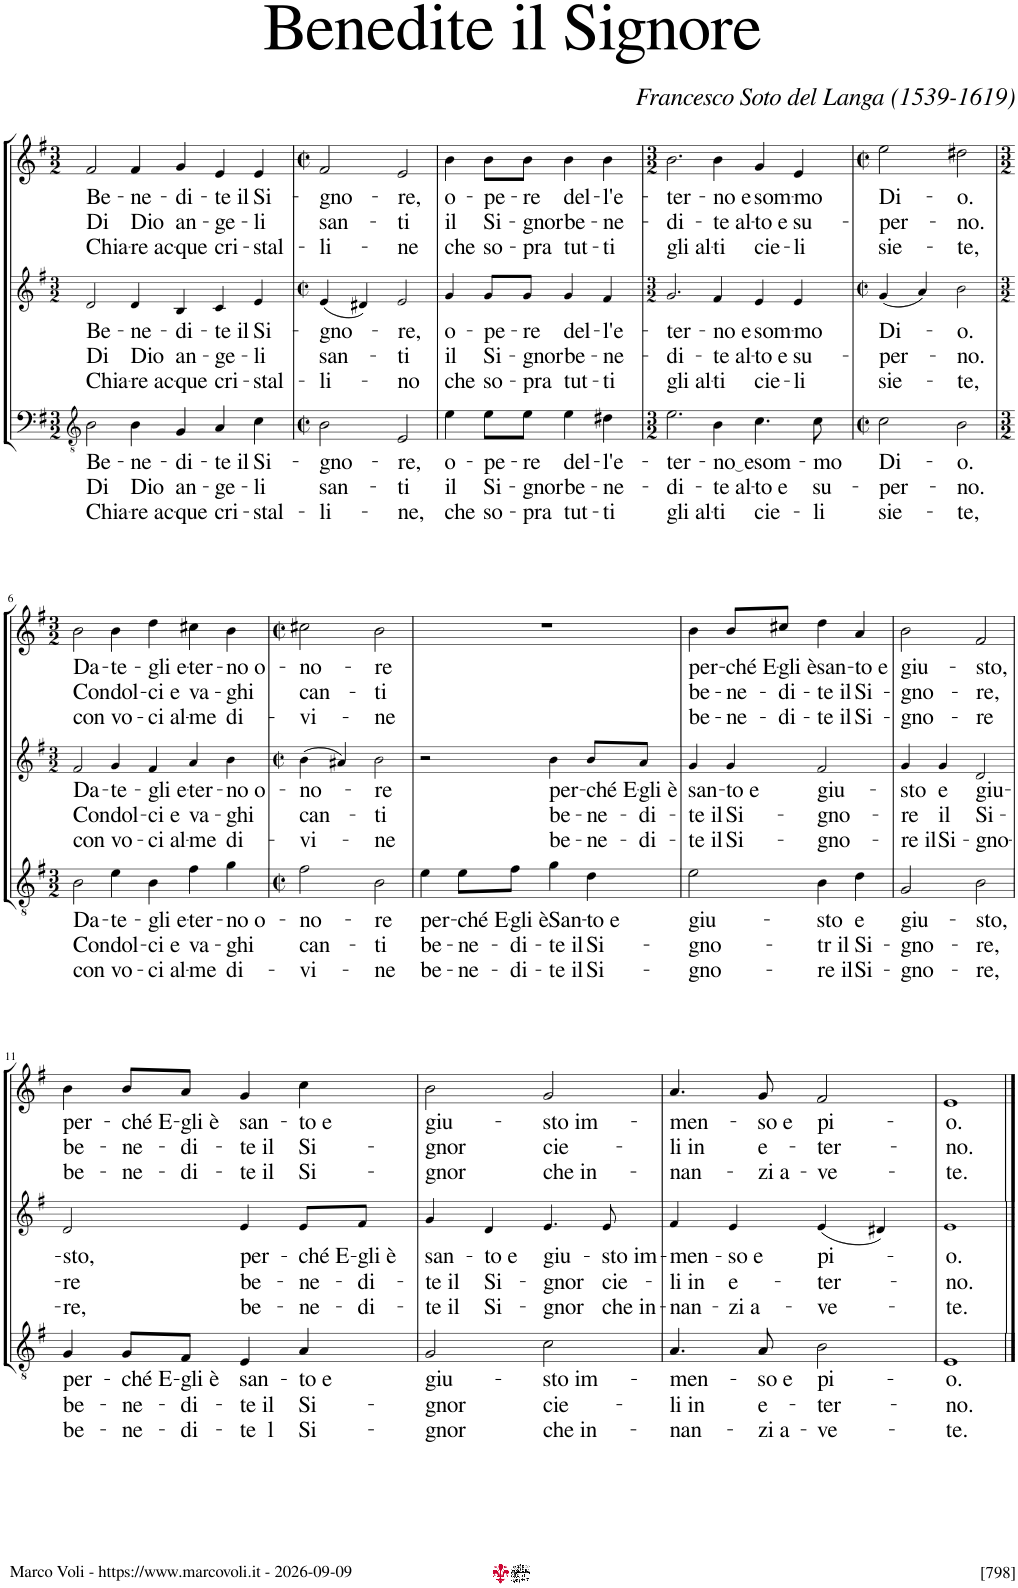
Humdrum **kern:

**kern	**text	**text	**text	**kern	**text	**text	**text	**kern	**text	**text	**text
*part3	*part3	*part3	*part3	*part2	*part2	*part2	*part2	*part1	*part1	*part1	*part1
*staff3	*staff3	*staff3	*staff3	*staff2	*staff2	*staff2	*staff2	*staff1	*staff1	*staff1	*staff1
*I"Men	*	*	*	*I"Women	*	*	*	*I"Soprano	*	*	*
*	*	*	*	*stria5	*	*	*	*	*	*	*
*clefGv2	*	*	*	*clefG2	*	*	*	*clefG2	*	*	*
*k[f#]	*	*	*	*k[f#]	*	*	*	*k[f#]	*	*	*
*M3/2	*	*	*	*M3/2	*	*	*	*M3/2	*	*	*
=1	=1	=1	=1	=1	=1	=1	=1	=1	=1	=1	=1
!	!LO:LY:b	!LO:LY:b	!LO:LY:b	!	!LO:LY:b	!LO:LY:b	!LO:LY:b	!	!LO:LY:b	!LO:LY:b	!LO:LY:b
2B\	Be-	Di	Chia-	2d/	Be-	Di	Chia-	2f#/	Be-	Di	Chia-
!	!LO:LY:b	!LO:LY:b	!LO:LY:b	!	!LO:LY:b	!LO:LY:b	!LO:LY:b	!	!LO:LY:b	!LO:LY:b	!LO:LY:b
4B\	-ne-	Dio	-re ac-	4d/	-ne-	Dio	-re ac-	4f#/	-ne-	Dio	-re ac-
!	!LO:LY:b	!LO:LY:b	!LO:LY:b	!	!LO:LY:b	!LO:LY:b	!LO:LY:b	!	!LO:LY:b	!LO:LY:b	!LO:LY:b
4G/	-di-	an-	-que	4B/	-di-	an-	-que	4g/	-di-	an-	-que
!	!LO:LY:b	!LO:LY:b	!LO:LY:b	!	!LO:LY:b	!LO:LY:b	!LO:LY:b	!	!LO:LY:b	!LO:LY:b	!LO:LY:b
4A/	te il	-ge-	cri-	4c/	-te il	-ge-	cri-	4e/	-te il	-ge-	cri-
!	!LO:LY:b	!LO:LY:b	!LO:LY:b	!	!LO:LY:b	!LO:LY:b	!LO:LY:b	!	!LO:LY:b	!LO:LY:b	!LO:LY:b
4c\	Si-	-li	-stal-	4e/	Si-	-li	-stal-	4e/	Si-	-li	-stal-
=2	=2	=2	=2	=2	=2	=2	=2	=2	=2	=2	=2
*M2/2	*	*	*	*M2/2	*	*	*	*M2/2	*	*	*
*met(c|)	*	*	*	*met(c|)	*	*	*	*met(c|)	*	*	*
!	!LO:LY:b	!LO:LY:b	!LO:LY:b	!	!LO:LY:b	!LO:LY:b	!LO:LY:b	!	!LO:LY:b	!LO:LY:b	!LO:LY:b
2B\	-gno-	san-	-li-	(4e/	-gno-	san-	-li-	2f#/	-gno-	san-	-li-
.	.	.	.	4d#X/)	.	.	.	.	.	.	.
!	!LO:LY:b	!LO:LY:b	!LO:LY:b	!	!LO:LY:b	!LO:LY:b	!LO:LY:b	!	!LO:LY:b	!LO:LY:b	!LO:LY:b
2E/	-re,	-ti	-ne,	2e/	-re,	-ti	-no	2e/	-re,	-ti	-ne
=3	=3	=3	=3	=3	=3	=3	=3	=3	=3	=3	=3
!	!LO:LY:b	!LO:LY:b	!LO:LY:b	!	!LO:LY:b	!LO:LY:b	!LO:LY:b	!	!LO:LY:b	!LO:LY:b	!LO:LY:b
4e\	o-	il	che	4g/	o-	il	che	4b\	o-	il	che
!	!LO:LY:b	!LO:LY:b	!LO:LY:b	!	!LO:LY:b	!LO:LY:b	!LO:LY:b	!	!LO:LY:b	!LO:LY:b	!LO:LY:b
8e\L	-pe-	Si-	so-	8g/L	-pe-	Si-	so-	8b\L	-pe-	Si-	so-
!	!LO:LY:b	!LO:LY:b	!LO:LY:b	!	!LO:LY:b	!LO:LY:b	!LO:LY:b	!	!LO:LY:b	!LO:LY:b	!LO:LY:b
8e\J	-re	-gnor	-pra	8g/J	-re	-gnor	-pra	8b\J	-re	-gnor	-pra
!	!LO:LY:b	!LO:LY:b	!LO:LY:b	!	!LO:LY:b	!LO:LY:b	!LO:LY:b	!	!LO:LY:b	!LO:LY:b	!LO:LY:b
4e\	del-	be-	tut-	4g/	del-	be-	tut-	4b\	del-	be-	tut-
!	!LO:LY:b	!LO:LY:b	!LO:LY:b	!	!LO:LY:b	!LO:LY:b	!LO:LY:b	!	!LO:LY:b	!LO:LY:b	!LO:LY:b
4d#X\	-l'e-	-ne-	-ti	4f#/	-l'e-	-ne-	-ti	4b\	-l'e-	-ne-	-ti
=4	=4	=4	=4	=4	=4	=4	=4	=4	=4	=4	=4
*M3/2	*	*	*	*M3/2	*	*	*	*M3/2	*	*	*
!	!LO:LY:b	!LO:LY:b	!LO:LY:b	!	!LO:LY:b	!LO:LY:b	!LO:LY:b	!	!LO:LY:b	!LO:LY:b	!LO:LY:b
2.e\	-ter-	-di-	gli al-	2.g/	-ter-	-di-	gli al-	2.b\	-ter-	-di-	gli al-
!	!LO:LY:b	!LO:LY:b	!LO:LY:b	!	!LO:LY:b	!LO:LY:b	!LO:LY:b	!	!LO:LY:b	!LO:LY:b	!LO:LY:b
4B\	no e	-te al-	-ti	4f#/	-no e	-te al-	-ti	4b\	-no e	-te al-	-ti
!	!LO:LY:b	!LO:LY:b	!LO:LY:b	!	!LO:LY:b	!LO:LY:b	!LO:LY:b	!	!LO:LY:b	!LO:LY:b	!LO:LY:b
4.c\	som-	-to e	cie-	4e/	som-	-to e	cie-	4g/	som-	-to e	cie-
!	!	!	!	!	!LO:LY:b	!LO:LY:b	!LO:LY:b	!	!LO:LY:b	!LO:LY:b	!LO:LY:b
.	.	.	.	4e/	-mo	su-	-li	4e/	-mo	su-	-li
!	!LO:LY:b	!LO:LY:b	!LO:LY:b	!	!	!	!	!	!	!	!
8c\	-mo	su-	-li	.	.	.	.	.	.	.	.
=5	=5	=5	=5	=5	=5	=5	=5	=5	=5	=5	=5
*M2/2	*	*	*	*M2/2	*	*	*	*M2/2	*	*	*
*met(c|)	*	*	*	*met(c|)	*	*	*	*met(c|)	*	*	*
!	!LO:LY:b	!LO:LY:b	!LO:LY:b	!	!LO:LY:b	!LO:LY:b	!LO:LY:b	!	!LO:LY:b	!LO:LY:b	!LO:LY:b
2c\	Di-	-per-	sie-	(4g/	Di-	-per-	sie-	2ee\	Di-	-per-	sie-
.	.	.	.	4a/)	.	.	.	.	.	.	.
!	!LO:LY:b	!LO:LY:b	!LO:LY:b	!	!LO:LY:b	!LO:LY:b	!LO:LY:b	!	!LO:LY:b	!LO:LY:b	!LO:LY:b
2B\	-o.	-no.	-te,	2b\	-o.	-no.	-te,	2dd#X\	-o.	-no.	-te,
!!LO:LB:g=z
=6	=6	=6	=6	=6	=6	=6	=6	=6	=6	=6	=6
*M3/2	*	*	*	*M3/2	*	*	*	*M3/2	*	*	*
!	!LO:LY:b	!LO:LY:b	!LO:LY:b	!	!LO:LY:b	!LO:LY:b	!LO:LY:b	!	!LO:LY:b	!LO:LY:b	!LO:LY:b
2B\	Da-	Con	con	2f#/	Da-	Con	con	2b\	Da-	Con	con
!	!LO:LY:b	!LO:LY:b	!LO:LY:b	!	!LO:LY:b	!LO:LY:b	!LO:LY:b	!	!LO:LY:b	!LO:LY:b	!LO:LY:b
4e\	-te-	dol-	vo-	4g/	-te-	dol-	vo-	4b\	-te-	dol-	vo-
!	!LO:LY:b	!LO:LY:b	!LO:LY:b	!	!LO:LY:b	!LO:LY:b	!LO:LY:b	!	!LO:LY:b	!LO:LY:b	!LO:LY:b
4B\	-gli e-	-ci e	-ci al-	4f#/	-gli e-	-ci e	-ci al-	4dd\	-gli e-	-ci e	-ci al-
!	!LO:LY:b	!LO:LY:b	!LO:LY:b	!	!LO:LY:b	!LO:LY:b	!LO:LY:b	!	!LO:LY:b	!LO:LY:b	!LO:LY:b
4f#\	-ter-	va-	-me	4a/	-ter-	va-	-me	4cc#X\	-ter-	va-	-me
!	!LO:LY:b	!LO:LY:b	!LO:LY:b	!	!LO:LY:b	!LO:LY:b	!LO:LY:b	!	!LO:LY:b	!LO:LY:b	!LO:LY:b
4g\	-no o-	-ghi	di-	4b\	-no o-	-ghi	di-	4b\	-no o-	-ghi	di-
=7	=7	=7	=7	=7	=7	=7	=7	=7	=7	=7	=7
*M2/2	*	*	*	*M2/2	*	*	*	*M2/2	*	*	*
*met(c|)	*	*	*	*met(c|)	*	*	*	*met(c|)	*	*	*
!	!LO:LY:b	!LO:LY:b	!LO:LY:b	!	!LO:LY:b	!LO:LY:b	!LO:LY:b	!	!LO:LY:b	!LO:LY:b	!LO:LY:b
2f#\	-no-	can-	-vi-	(4b\	-no-	can-	-vi-	2cc#X\	-no-	can-	-vi-
.	.	.	.	4a#X/)	.	.	.	.	.	.	.
!	!LO:LY:b	!LO:LY:b	!LO:LY:b	!	!LO:LY:b	!LO:LY:b	!LO:LY:b	!	!LO:LY:b	!LO:LY:b	!LO:LY:b
2B\	-re	-ti	-ne	2b\	-re	-ti	-ne	2b\	-re	-ti	-ne
=8	=8	=8	=8	=8	=8	=8	=8	=8	=8	=8	=8
!	!LO:LY:b	!LO:LY:b	!LO:LY:b	!	!	!	!	!	!	!	!
4e\	per-	be-	be-	2r	.	.	.	1r	.	.	.
!	!LO:LY:b	!LO:LY:b	!LO:LY:b	!	!	!	!	!	!	!	!
8e\L	-ché E-	-ne-	-ne-	.	.	.	.	.	.	.	.
!	!LO:LY:b	!LO:LY:b	!LO:LY:b	!	!	!	!	!	!	!	!
8f#\J	-gli è	-di-	-di-	.	.	.	.	.	.	.	.
!	!LO:LY:b	!LO:LY:b	!LO:LY:b	!	!LO:LY:b	!LO:LY:b	!LO:LY:b	!	!	!	!
4g\	San-	-te il	-te il	4b\	per-	be-	be-	.	.	.	.
!	!LO:LY:b	!LO:LY:b	!LO:LY:b	!	!LO:LY:b	!LO:LY:b	!LO:LY:b	!	!	!	!
4d\	-to e	Si-	Si-	8b/L	-ché E-	-ne-	-ne-	.	.	.	.
!	!	!	!	!	!LO:LY:b	!LO:LY:b	!LO:LY:b	!	!	!	!
.	.	.	.	8a/J	-gli è	-di-	-di-	.	.	.	.
=9	=9	=9	=9	=9	=9	=9	=9	=9	=9	=9	=9
!	!LO:LY:b	!LO:LY:b	!LO:LY:b	!	!LO:LY:b	!LO:LY:b	!LO:LY:b	!	!LO:LY:b	!LO:LY:b	!LO:LY:b
2e\	giu-	-gno-	-gno-	4g/	san-	te il	te il	4b\	per-	be-	be-
!	!	!	!	!	!LO:LY:b	!LO:LY:b	!LO:LY:b	!	!LO:LY:b	!LO:LY:b	!LO:LY:b
.	.	.	.	4g/	-to e	Si-	Si-	8b/L	-ché E-	-ne-	-ne-
!	!	!	!	!	!	!	!	!	!LO:LY:b	!LO:LY:b	!LO:LY:b
.	.	.	.	.	.	.	.	8cc#X/J	-gli è	-di-	-di-
!	!LO:LY:b	!LO:LY:b	!LO:LY:b	!	!LO:LY:b	!LO:LY:b	!LO:LY:b	!	!LO:LY:b	!LO:LY:b	!LO:LY:b
4B\	-sto	-tr il	-re il	2f#/	giu-	-gno-	-gno-	4dd\	san-	-te il	-te il
!	!LO:LY:b	!LO:LY:b	!LO:LY:b	!	!	!	!	!	!LO:LY:b	!LO:LY:b	!LO:LY:b
4d\	e	Si-	Si-	.	.	.	.	4a/	to e	Si-	Si-
=10	=10	=10	=10	=10	=10	=10	=10	=10	=10	=10	=10
!	!LO:LY:b	!LO:LY:b	!LO:LY:b	!	!LO:LY:b	!LO:LY:b	!LO:LY:b	!	!LO:LY:b	!LO:LY:b	!LO:LY:b
2G/	giu-	-gno-	-gno-	4g/	-sto	-re	-re il	2b\	giu-	-gno-	-gno-
!	!	!	!	!	!LO:LY:b	!LO:LY:b	!LO:LY:b	!	!	!	!
.	.	.	.	4g/	e	il	Si-	.	.	.	.
!	!LO:LY:b	!LO:LY:b	!LO:LY:b	!	!LO:LY:b	!LO:LY:b	!LO:LY:b	!	!LO:LY:b	!LO:LY:b	!LO:LY:b
2B\	-sto,	-re,	-re,	2d/	giu-	Si-	-gno-	2f#/	-sto,	-re,	-re
!!LO:LB:g=z
=11	=11	=11	=11	=11	=11	=11	=11	=11	=11	=11	=11
!	!LO:LY:b	!LO:LY:b	!LO:LY:b	!	!LO:LY:b	!LO:LY:b	!LO:LY:b	!	!LO:LY:b	!LO:LY:b	!LO:LY:b
4G/	per-	be-	be-	2d/	-sto,	-re	-re,	4b\	per-	be-	be-
!	!LO:LY:b	!LO:LY:b	!LO:LY:b	!	!	!	!	!	!LO:LY:b	!LO:LY:b	!LO:LY:b
8G/L	-ché E-	-ne-	-ne-	.	.	.	.	8b/L	-ché E-	-ne-	-ne-
!	!LO:LY:b	!LO:LY:b	!LO:LY:b	!	!	!	!	!	!LO:LY:b	!LO:LY:b	!LO:LY:b
8F#/J	-gli è	-di-	-di-	.	.	.	.	8a/J	-gli è	-di-	-di-
!	!LO:LY:b	!LO:LY:b	!LO:LY:b	!	!LO:LY:b	!LO:LY:b	!LO:LY:b	!	!LO:LY:b	!LO:LY:b	!LO:LY:b
4E/	san-	-te il	-te l	4e/	per-	be-	be-	4g/	san-	-te il	-te il
!	!LO:LY:b	!LO:LY:b	!LO:LY:b	!	!LO:LY:b	!LO:LY:b	!LO:LY:b	!	!LO:LY:b	!LO:LY:b	!LO:LY:b
4A/	-to e	Si-	Si-	8e/L	-ché E-	-ne-	-ne-	4cc\	-to e	Si-	Si-
!	!	!	!	!	!LO:LY:b	!LO:LY:b	!LO:LY:b	!	!	!	!
.	.	.	.	8f#/J	-gli è	-di-	-di-	.	.	.	.
=12	=12	=12	=12	=12	=12	=12	=12	=12	=12	=12	=12
!	!LO:LY:b	!LO:LY:b	!LO:LY:b	!	!LO:LY:b	!LO:LY:b	!LO:LY:b	!	!LO:LY:b	!LO:LY:b	!LO:LY:b
2G/	giu-	-gnor	-gnor	4g/	san-	-te il	-te il	2b\	giu-	-gnor	-gnor
!	!	!	!	!	!LO:LY:b	!LO:LY:b	!LO:LY:b	!	!	!	!
.	.	.	.	4d/	-to e	Si-	Si-	.	.	.	.
!	!LO:LY:b	!LO:LY:b	!LO:LY:b	!	!LO:LY:b	!LO:LY:b	!LO:LY:b	!	!LO:LY:b	!LO:LY:b	!LO:LY:b
2c\	-sto im-	cie-	che in-	4.e/	giu-	-gnor	-gnor	2g/	-sto im-	cie-	che in-
!	!	!	!	!	!LO:LY:b	!LO:LY:b	!LO:LY:b	!	!	!	!
.	.	.	.	8e/	-sto im-	cie-	che in-	.	.	.	.
=13	=13	=13	=13	=13	=13	=13	=13	=13	=13	=13	=13
!	!LO:LY:b	!LO:LY:b	!LO:LY:b	!	!LO:LY:b	!LO:LY:b	!LO:LY:b	!	!LO:LY:b	!LO:LY:b	!LO:LY:b
4.A/	-men-	-li in	-nan-	4f#/	men-	li in	-nan-	4.a/	-men-	-li in	-nan-
!	!	!	!	!	!LO:LY:b	!LO:LY:b	!LO:LY:b	!	!	!	!
.	.	.	.	4e/	-so e	e-	-zi a-	.	.	.	.
!	!LO:LY:b	!LO:LY:b	!LO:LY:b	!	!	!	!	!	!LO:LY:b	!LO:LY:b	!LO:LY:b
8A/	-so e	e-	-zi a-	.	.	.	.	8g/	-so e	e-	-zi a-
!	!LO:LY:b	!LO:LY:b	!LO:LY:b	!	!LO:LY:b	!LO:LY:b	!LO:LY:b	!	!LO:LY:b	!LO:LY:b	!LO:LY:b
2B\	pi-	-ter-	-ve-	(4e/	pi-	-ter-	-ve-	2f#/	pi-	-ter-	-ve-
.	.	.	.	4d#X/)	.	.	.	.	.	.	.
=14	=14	=14	=14	=14	=14	=14	=14	=14	=14	=14	=14
!	!LO:LY:b	!LO:LY:b	!LO:LY:b	!	!LO:LY:b	!LO:LY:b	!LO:LY:b	!	!LO:LY:b	!LO:LY:b	!LO:LY:b
1E	-o.	-no.	-te.	1e	-o.	-no.	-te.	1e	-o.	-no.	-te.
==	==	==	==	==	==	==	==	==	==	==	==
*-	*-	*-	*-	*-	*-	*-	*-	*-	*-	*-	*-
